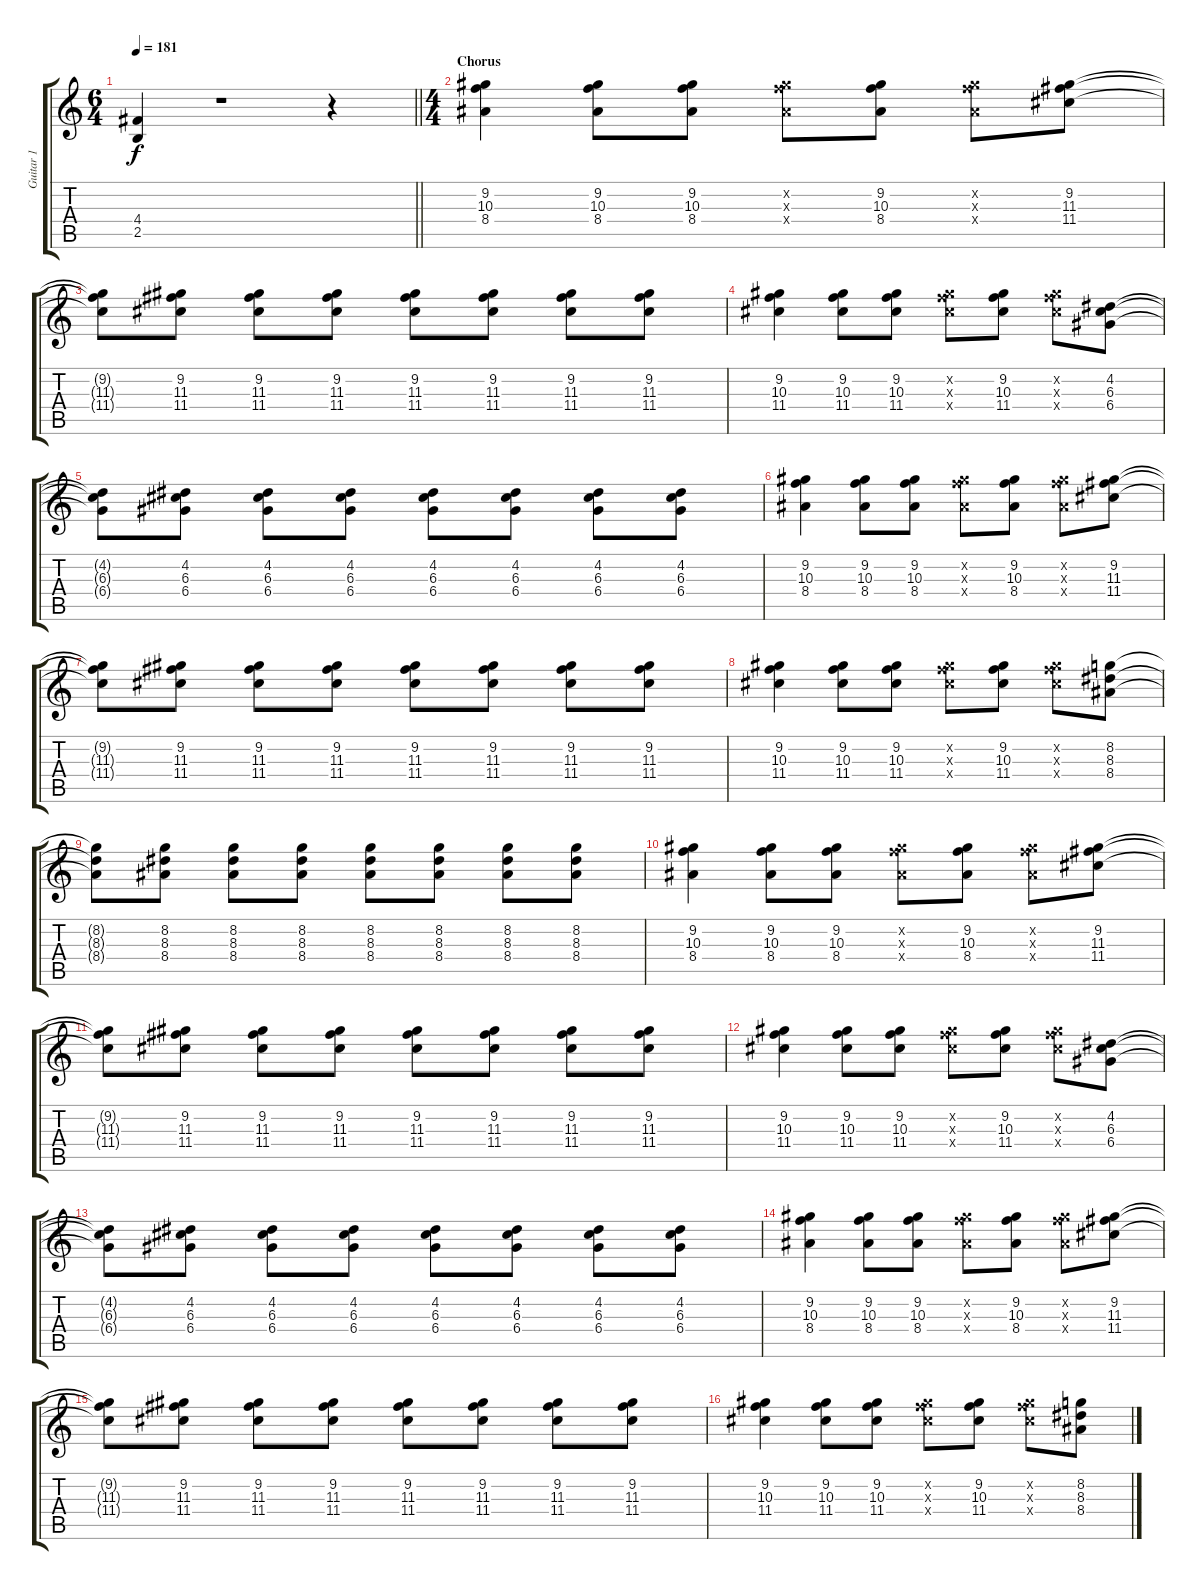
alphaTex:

\track ("Guitar 1" "Guitar 1") {instrument overdrivenguitar}
\staff {score tabs}
\tuning (E4 B3 G3 D3 A2 E2) {hide}
\ts (6 4)
\tempo 181
\clef g2
\barLineRight lightlight
\ks c
(4.4 2.5).4{dy f} r.1 r.4 |
\ts (4 4)
\section ("" "Chorus")
(9.2 10.3 8.4).4 (9.2 10.3 8.4).8 (9.2 10.3 8.4).8 (9.2{x} 10.3{x} 8.4{x}).8 (9.2 10.3 8.4).8 (9.2{x} 10.3{x} 8.4{x}).8 (9.2 11.3 11.4).8 |
(9.2{t} 11.3{t} 11.4{t}).8 (9.2 11.3 11.4).8 (9.2 11.3 11.4).8 (9.2 11.3 11.4).8 (9.2 11.3 11.4).8 (9.2 11.3 11.4).8 (9.2 11.3 11.4).8 (9.2 11.3 11.4).8 |
(9.2 10.3 11.4).4 (9.2 10.3 11.4).8 (9.2 10.3 11.4).8 (9.2{x} 10.3{x} 11.4{x}).8 (9.2 10.3 11.4).8 (9.2{x} 10.3{x} 11.4{x}).8 (4.2 6.3 6.4).8 |
(4.2{t} 6.3{t} 6.4{t}).8 (4.2 6.3 6.4).8 (4.2 6.3 6.4).8 (4.2 6.3 6.4).8 (4.2 6.3 6.4).8 (4.2 6.3 6.4).8 (4.2 6.3 6.4).8 (4.2 6.3 6.4).8 |
(9.2 10.3 8.4).4 (9.2 10.3 8.4).8 (9.2 10.3 8.4).8 (9.2{x} 10.3{x} 8.4{x}).8 (9.2 10.3 8.4).8 (9.2{x} 10.3{x} 8.4{x}).8 (9.2 11.3 11.4).8 |
(9.2{t} 11.3{t} 11.4{t}).8 (9.2 11.3 11.4).8 (9.2 11.3 11.4).8 (9.2 11.3 11.4).8 (9.2 11.3 11.4).8 (9.2 11.3 11.4).8 (9.2 11.3 11.4).8 (9.2 11.3 11.4).8 |
(9.2 10.3 11.4).4 (9.2 10.3 11.4).8 (9.2 10.3 11.4).8 (9.2{x} 10.3{x} 11.4{x}).8 (9.2 10.3 11.4).8 (9.2{x} 10.3{x} 11.4{x}).8 (8.2 8.3 8.4).8 |
(8.2{t} 8.3{t} 8.4{t}).8 (8.2 8.3 8.4).8 (8.2 8.3 8.4).8 (8.2 8.3 8.4).8 (8.2 8.3 8.4).8 (8.2 8.3 8.4).8 (8.2 8.3 8.4).8 (8.2 8.3 8.4).8 |
(9.2 10.3 8.4).4 (9.2 10.3 8.4).8 (9.2 10.3 8.4).8 (9.2{x} 10.3{x} 8.4{x}).8 (9.2 10.3 8.4).8 (9.2{x} 10.3{x} 8.4{x}).8 (9.2 11.3 11.4).8 |
(9.2{t} 11.3{t} 11.4{t}).8 (9.2 11.3 11.4).8 (9.2 11.3 11.4).8 (9.2 11.3 11.4).8 (9.2 11.3 11.4).8 (9.2 11.3 11.4).8 (9.2 11.3 11.4).8 (9.2 11.3 11.4).8 |
(9.2 10.3 11.4).4 (9.2 10.3 11.4).8 (9.2 10.3 11.4).8 (9.2{x} 10.3{x} 11.4{x}).8 (9.2 10.3 11.4).8 (9.2{x} 10.3{x} 11.4{x}).8 (4.2 6.3 6.4).8 |
(4.2{t} 6.3{t} 6.4{t}).8 (4.2 6.3 6.4).8 (4.2 6.3 6.4).8 (4.2 6.3 6.4).8 (4.2 6.3 6.4).8 (4.2 6.3 6.4).8 (4.2 6.3 6.4).8 (4.2 6.3 6.4).8 |
(9.2 10.3 8.4).4 (9.2 10.3 8.4).8 (9.2 10.3 8.4).8 (9.2{x} 10.3{x} 8.4{x}).8 (9.2 10.3 8.4).8 (9.2{x} 10.3{x} 8.4{x}).8 (9.2 11.3 11.4).8 |
(9.2{t} 11.3{t} 11.4{t}).8 (9.2 11.3 11.4).8 (9.2 11.3 11.4).8 (9.2 11.3 11.4).8 (9.2 11.3 11.4).8 (9.2 11.3 11.4).8 (9.2 11.3 11.4).8 (9.2 11.3 11.4).8 |
(9.2 10.3 11.4).4 (9.2 10.3 11.4).8 (9.2 10.3 11.4).8 (9.2{x} 10.3{x} 11.4{x}).8 (9.2 10.3 11.4).8 (9.2{x} 10.3{x} 11.4{x}).8 (8.2 8.3 8.4).8
